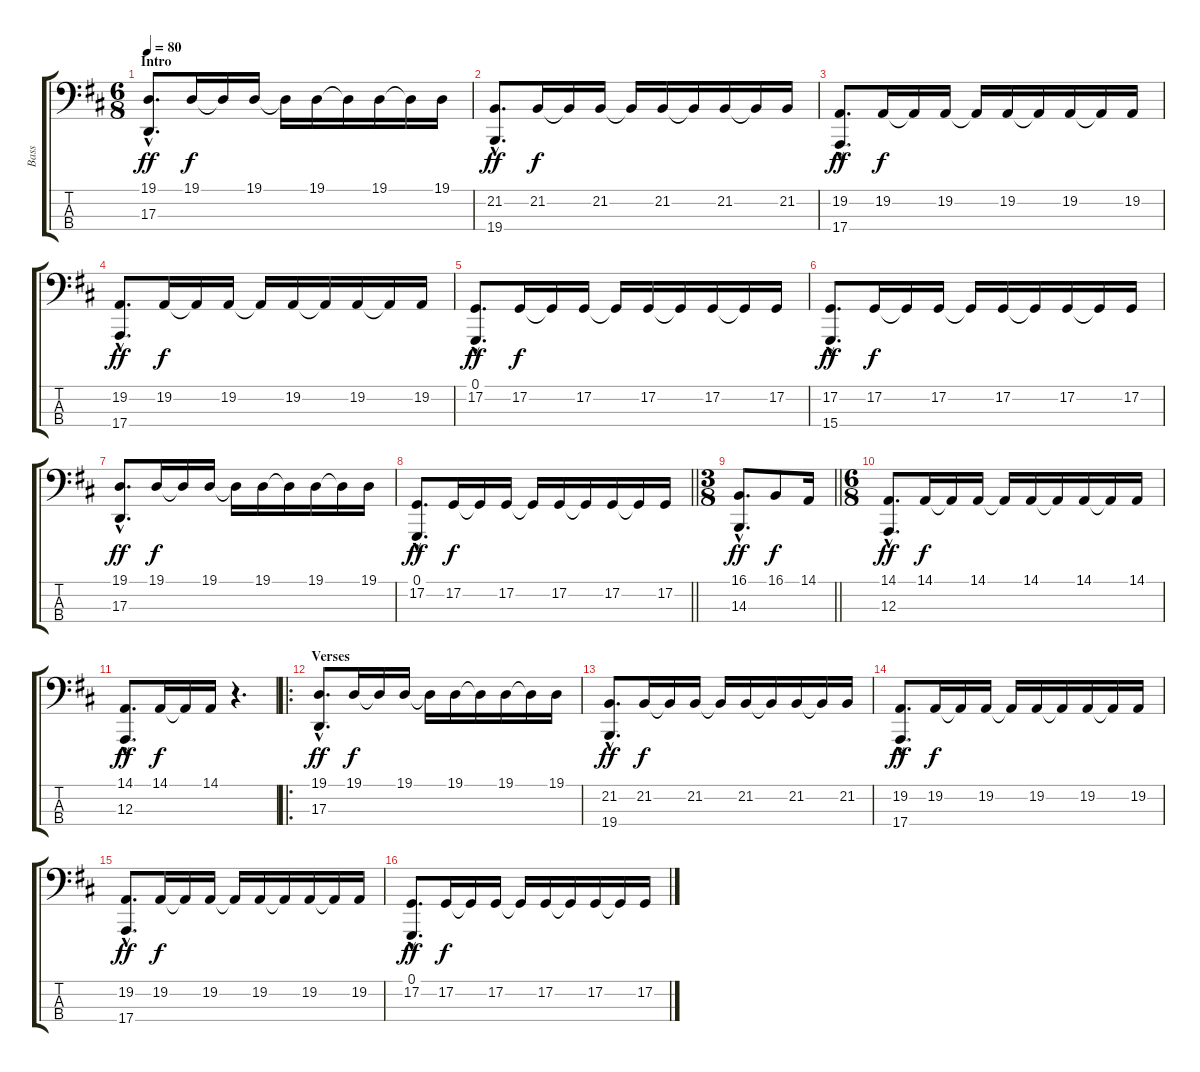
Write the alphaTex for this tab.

\track ("Bass" "Bass") {instrument acousticgrandpiano}
\staff {score tabs}
\tuning (G1 D1 A0 E0) {hide}
\ts (6 8)
\section ("" "Intro")
\tempo 80
\clef f4
\ks d
(19.1{hac} 17.3{hac}).8{d dy ff instrument acousticgrandpiano} 19.1.16{dy f} 19.1{t}.16 19.1.16 19.1{t}.16 19.1.16 19.1{t}.16 19.1.16 19.1{t}.16 19.1.16 |
(21.2{hac} 19.4{hac}).8{d dy ff} 21.2.16{dy f} 21.2{t}.16 21.2.16 21.2{t}.16 21.2.16 21.2{t}.16 21.2.16 21.2{t}.16 21.2.16 |
(19.2{hac} 17.4{hac}).8{d dy ff} 19.2.16{dy f} 19.2{t}.16 19.2.16 19.2{t}.16 19.2.16 19.2{t}.16 19.2.16 19.2{t}.16 19.2.16 |
(19.2{hac} 17.4{hac}).8{d dy ff} 19.2.16{dy f} 19.2{t}.16 19.2.16 19.2{t}.16 19.2.16 19.2{t}.16 19.2.16 19.2{t}.16 19.2.16 |
(0.1{hac} 17.2{hac}).8{d dy ff} 17.2.16{dy f} 17.2{t}.16 17.2.16 17.2{t}.16 17.2.16 17.2{t}.16 17.2.16 17.2{t}.16 17.2.16 |
(17.2{hac} 15.4{hac}).8{d dy ff} 17.2.16{dy f} 17.2{t}.16 17.2.16 17.2{t}.16 17.2.16 17.2{t}.16 17.2.16 17.2{t}.16 17.2.16 |
(19.1{hac} 17.3{hac}).8{d dy ff} 19.1.16{dy f} 19.1{t}.16 19.1.16 19.1{t}.16 19.1.16 19.1{t}.16 19.1.16 19.1{t}.16 19.1.16 |
\barLineRight lightlight
(0.1{hac} 17.2{hac}).8{d dy ff} 17.2.16{dy f} 17.2{t}.16 17.2.16 17.2{t}.16 17.2.16 17.2{t}.16 17.2.16 17.2{t}.16 17.2.16 |
\ts (3 8)
\barLineRight lightlight
(16.1{hac} 14.3{hac}).8{d dy ff} 16.1.8{dy f} 14.1.16 |
\ts (6 8)
(14.1{hac} 12.3{hac}).8{d dy ff} 14.1.16{dy f} 14.1{t}.16 14.1.16 14.1{t}.16 14.1.16 14.1{t}.16 14.1.16 14.1{t}.16 14.1.16 |
(14.1{hac} 12.3{hac}).8{d dy ff} 14.1.16{dy f} 14.1{t}.16 14.1.16 r.4{d} |
\ro
\section ("" "Verses")
(19.1{hac} 17.3{hac}).8{d dy ff} 19.1.16{dy f} 19.1{t}.16 19.1.16 19.1{t}.16 19.1.16 19.1{t}.16 19.1.16 19.1{t}.16 19.1.16 |
(21.2{hac} 19.4{hac}).8{d dy ff} 21.2.16{dy f} 21.2{t}.16 21.2.16 21.2{t}.16 21.2.16 21.2{t}.16 21.2.16 21.2{t}.16 21.2.16 |
(19.2{hac} 17.4{hac}).8{d dy ff} 19.2.16{dy f} 19.2{t}.16 19.2.16 19.2{t}.16 19.2.16 19.2{t}.16 19.2.16 19.2{t}.16 19.2.16 |
(19.2{hac} 17.4{hac}).8{d dy ff} 19.2.16{dy f} 19.2{t}.16 19.2.16 19.2{t}.16 19.2.16 19.2{t}.16 19.2.16 19.2{t}.16 19.2.16 |
(0.1{hac} 17.2{hac}).8{d dy ff} 17.2.16{dy f} 17.2{t}.16 17.2.16 17.2{t}.16 17.2.16 17.2{t}.16 17.2.16 17.2{t}.16 17.2.16
